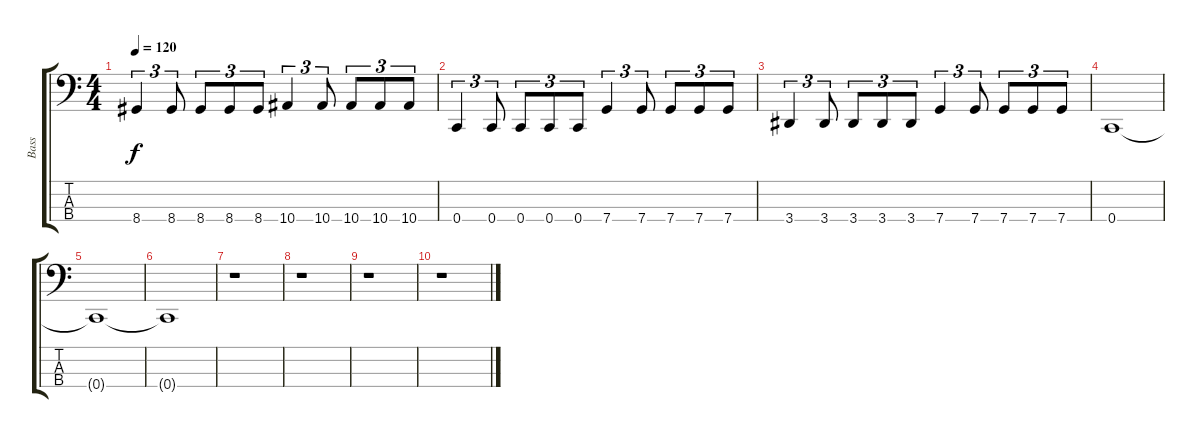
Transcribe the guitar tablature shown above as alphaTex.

\track ("Bass" "Bass") {instrument electricbasspick}
\staff {score tabs}
\tuning (Eb2 Bb1 F1 C1) {hide}
\ts (4 4)
\tempo 120
\clef f4
\ks c
8.4.4{tu (3 2) dy f} 8.4.8{tu (3 2)} 8.4.8{tu (3 2)} 8.4.8{tu (3 2)} 8.4.8{tu (3 2)} 10.4.4{tu (3 2)} 10.4.8{tu (3 2)} 10.4.8{tu (3 2)} 10.4.8{tu (3 2)} 10.4.8{tu (3 2)} |
0.4.4{tu (3 2)} 0.4.8{tu (3 2)} 0.4.8{tu (3 2)} 0.4.8{tu (3 2)} 0.4.8{tu (3 2)} 7.4.4{tu (3 2)} 7.4.8{tu (3 2)} 7.4.8{tu (3 2)} 7.4.8{tu (3 2)} 7.4.8{tu (3 2)} |
3.4.4{tu (3 2)} 3.4.8{tu (3 2)} 3.4.8{tu (3 2)} 3.4.8{tu (3 2)} 3.4.8{tu (3 2)} 7.4.4{tu (3 2)} 7.4.8{tu (3 2)} 7.4.8{tu (3 2)} 7.4.8{tu (3 2)} 7.4.8{tu (3 2)} |
0.4.1 |
0.4{t}.1 |
0.4{t}.1 |
r.1 |
r.1 |
r.1 |
r.1
